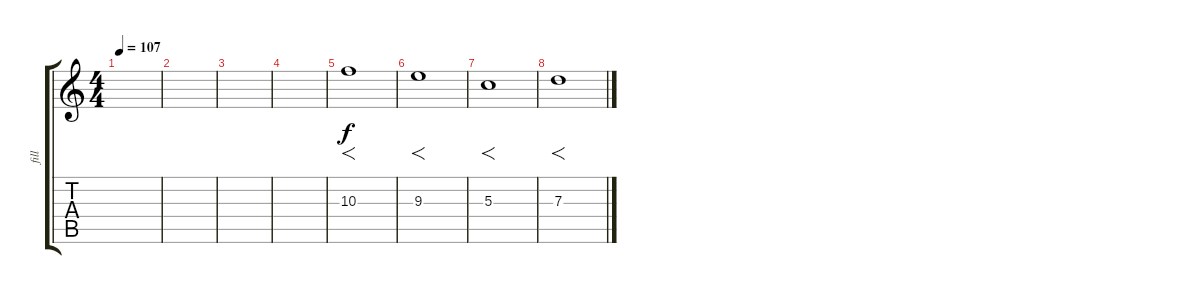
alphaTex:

\track ("fill" "fill") {instrument overdrivenguitar}
\staff {score tabs}
\tuning (E4 B3 G3 D3 A2 E2) {hide}
\ts (4 4)
\tempo 107
\clef g2
\ks c
|
|
|
|
10.3.1{f} |
9.3.1{f} |
5.3.1{f} |
7.3.1{f}
